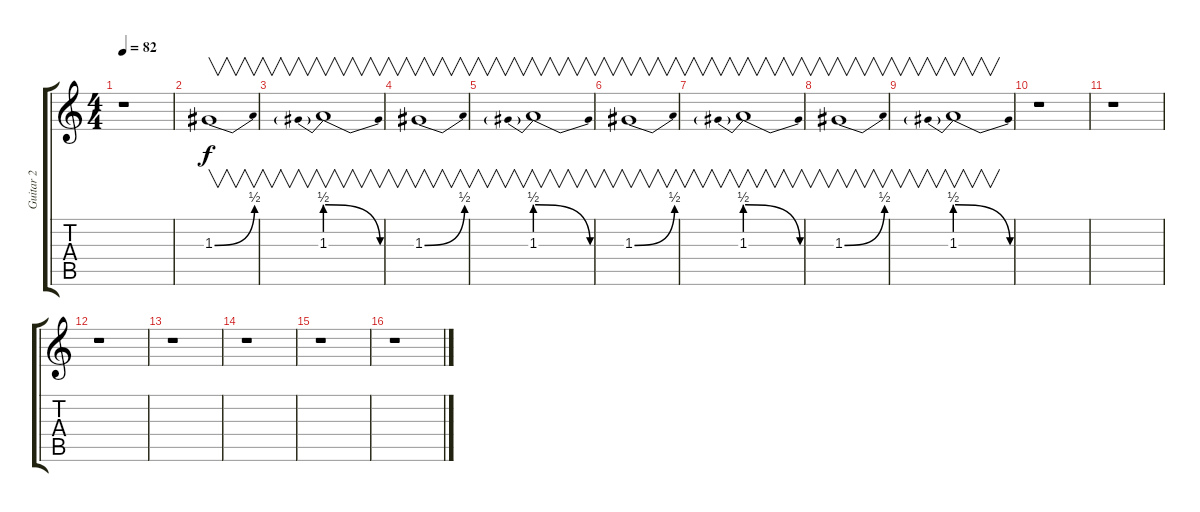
\track ("Guitar 2" "Guitar 2") {instrument distortionguitar}
\staff {score tabs}
\tuning (E4 B3 G3 D3 A2 D2) {hide}
\ts (4 4)
\tempo 82
\clef g2
\ks c
r.1{dy f instrument distortionguitar} |
1.3{be (bend 0 0 60 2)}.1{v} |
1.3{be (prebendrelease 0 2 60 0)}.1{v} |
1.3{be (bend 0 0 60 2)}.1{v} |
1.3{be (prebendrelease 0 2 60 0)}.1{v} |
1.3{be (bend 0 0 60 2)}.1{v} |
1.3{be (prebendrelease 0 2 60 0)}.1{v} |
1.3{be (bend 0 0 60 2)}.1{v} |
1.3{be (prebendrelease 0 2 60 0)}.1{v} |
r.1 |
r.1 |
r.1 |
r.1 |
r.1 |
r.1 |
r.1
